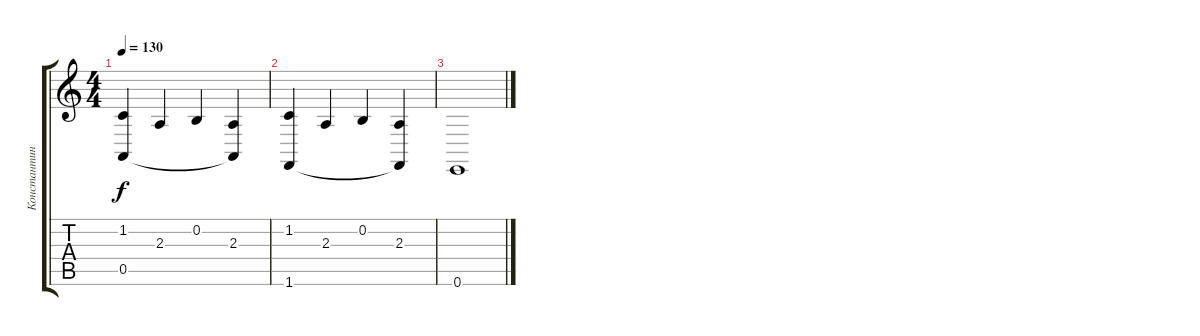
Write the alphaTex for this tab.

\track ("Константин Бекрев" "Константин") {instrument electricgrandpiano}
\staff {score tabs}
\tuning (E4 B3 G3 D3 A2 E2) {hide}
\ts (4 4)
\tempo 130
\clef g2
\ks c
(1.2 0.5).4{dy f} 2.3.4 0.2.4 (2.3 0.5{t}).4 |
(1.2 1.6).4 2.3.4 0.2.4 (2.3 1.6{t}).4 |
0.6.1
